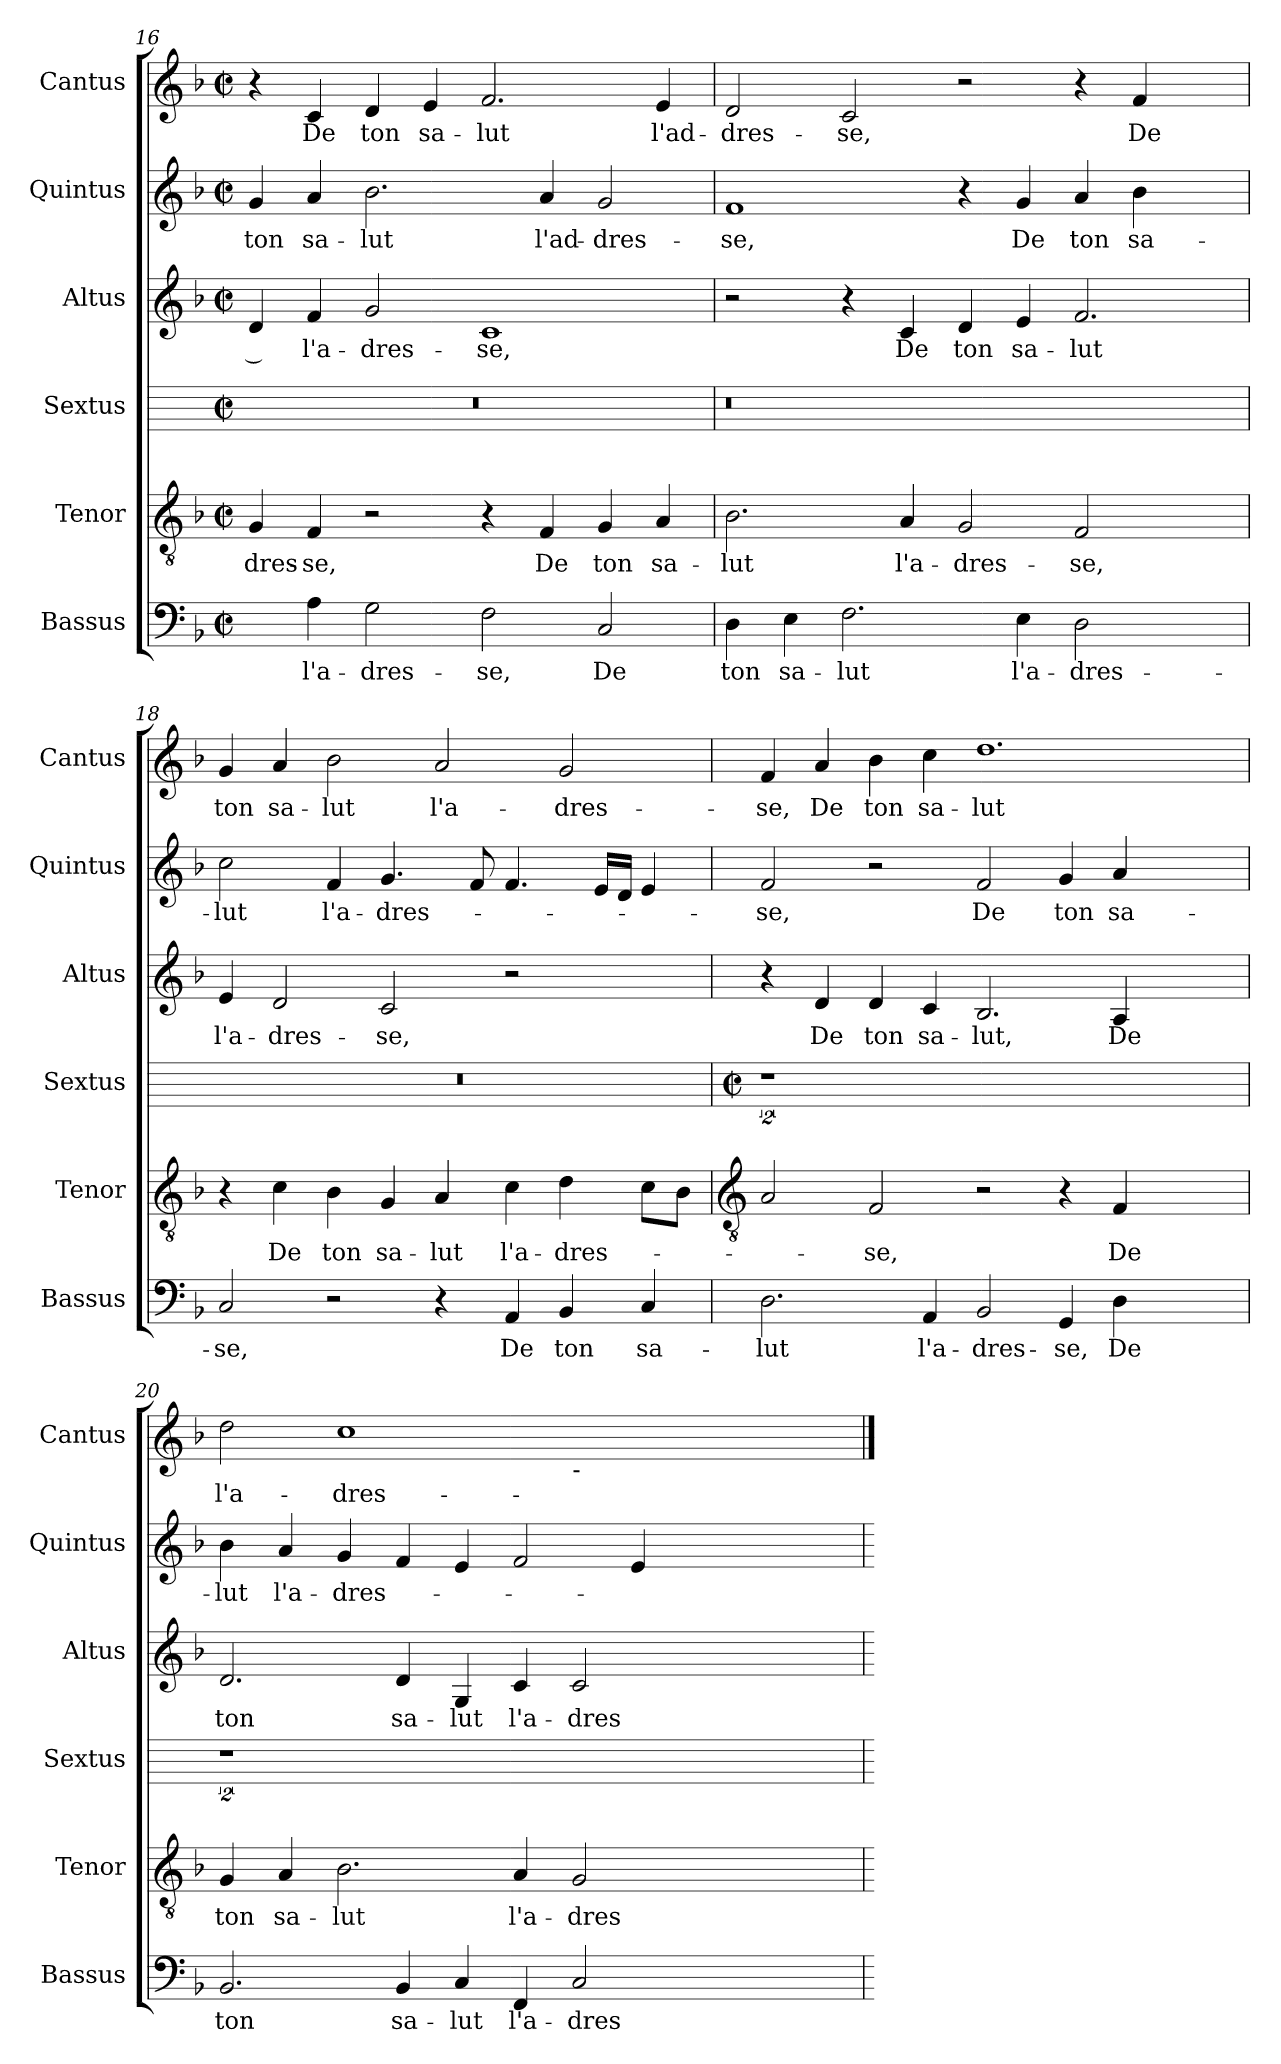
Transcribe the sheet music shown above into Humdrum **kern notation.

**kern	**text	**kern	**text	**kern	**kern	**text	**kern	**text	**kern	**text
*part6	*part6	*part5	*part5	*part4	*part3	*part3	*part2	*part2	*part1	*part1
*staff6	*staff6	*staff5	*staff5	*staff4	*staff3	*staff3	*staff2	*staff2	*staff1	*staff1
*I"Bassus	*	*I"Tenor	*	*I"Sextus	*I"Altus	*	*I"Quintus	*	*I"Cantus	*
*I'Bassus	*	*I'Tenor	*	*I'Sextus	*I'Altus	*	*I'Quintus	*	*I'Cantus	*
!!LO:LB:g=z
*clefF4	*	*clefGv2	*	*	*clefG2	*	*clefG2	*	*clefG2	*
*k[b-]	*	*k[b-]	*	*	*k[b-]	*	*k[b-]	*	*k[b-]	*
*F:	*	*F:	*	*	*F:	*	*F:	*	*F:	*
*M4/2	*	*M4/2	*	*M4/2	*M4/2	*	*M4/2	*	*M4/2	*
*met(c|)	*	*met(c|)	*	*met(c|)	*met(c|)	*	*met(c|)	*	*met(c|)	*
=16	=16	=16	=16	=16	=16	=16	=16	=16	=16	=16
!	!LO:LY:b	!	!LO:LY:b	!	!	!LO:LY:b	!	!LO:LY:b	!	!
4B-yy]	__	4G	-dres-	0r	4d	__	4g	ton	4r	.
!	!LO:LY:b	!	!LO:LY:b	!	!	!LO:LY:b	!	!LO:LY:b	!	!LO:LY:b
4A	l'a-	4F	-se,	.	4f	l'a-	4a	sa-	4c	De
!	!LO:LY:b	!	!	!	!	!LO:LY:b	!	!LO:LY:b	!	!LO:LY:b
2G	-dres-	2r	.	.	2g	-dres-	2.b-	-lut	4d	ton
!	!	!	!	!	!	!	!	!	!	!LO:LY:b
.	.	.	.	.	.	.	.	.	4e	sa-
!	!LO:LY:b	!	!	!	!	!LO:LY:b	!	!	!	!LO:LY:b
2F	-se,	4r	.	.	1c	-se,	.	.	2.f	-lut
!	!	!	!LO:LY:b	!	!	!	!	!LO:LY:b	!	!
.	.	4F	De	.	.	.	4a	l'ad-	.	.
!	!LO:LY:b	!	!LO:LY:b	!	!	!	!	!LO:LY:b	!	!
2C	De	4G	ton	.	.	.	2g	-dres-	.	.
!	!	!	!LO:LY:b	!	!	!	!	!	!	!LO:LY:b
.	.	4A	sa-	.	.	.	.	.	4e	l'ad-
=17	=17	=17	=17	=17	=17	=17	=17	=17	=17	=17
!	!LO:LY:b	!	!LO:LY:b	!	!	!	!	!LO:LY:b	!	!LO:LY:b
4D	ton	2.B-	-lut	0r	2r	.	1f	-se,	2d	-dres-
!	!LO:LY:b	!	!	!	!	!	!	!	!	!
4E	sa-	.	.	.	.	.	.	.	.	.
!	!LO:LY:b	!	!	!	!	!	!	!	!	!LO:LY:b
2.F	-lut	.	.	.	4r	.	.	.	2c	-se,
!	!	!	!LO:LY:b	!	!	!LO:LY:b	!	!	!	!
.	.	4A	l'a-	.	4c	De	.	.	.	.
!	!	!	!LO:LY:b	!	!	!LO:LY:b	!	!	!	!
.	.	2G	-dres-	.	4d	ton	4r	.	2r	.
!	!LO:LY:b	!	!	!	!	!LO:LY:b	!	!LO:LY:b	!	!
4E	l'a-	.	.	.	4e	sa-	4g	De	.	.
!	!LO:LY:b	!	!LO:LY:b	!	!	!LO:LY:b	!	!LO:LY:b	!	!
2D	-dres-	2F	-se,	.	2.f	-lut	4a	ton	4r	.
!	!	!	!	!	!	!	!	!LO:LY:b	!	!LO:LY:b
.	.	.	.	.	.	.	4b-	sa-	4f	De
4ryy	.	4ryy	.	4ryy	.	.	4ryy	.	4ryy	.
=18	=18	=18	=18	=18	=18	=18	=18	=18	=18	=18
!	!LO:LY:b	!	!	!	!	!LO:LY:b	!	!LO:LY:b	!	!LO:LY:b
2C	-se,	4r	.	0r	4e	l'a-	2cc	-lut	4g	ton
!	!	!	!LO:LY:b	!	!	!LO:LY:b	!	!	!	!LO:LY:b
.	.	4c	De	.	2d	-dres-	.	.	4a	sa-
!	!	!	!LO:LY:b	!	!	!	!	!LO:LY:b	!	!LO:LY:b
2r	.	4B-	ton	.	.	.	4f	l'a-	2b-	-lut
!	!	!	!LO:LY:b	!	!	!LO:LY:b	!	!LO:LY:b	!	!
.	.	4G	sa-	.	2c	-se,	4.g	-dres-	.	.
!	!	!	!LO:LY:b	!	!	!	!	!	!	!LO:LY:b
4r	.	4A	-lut	.	.	.	.	.	2a	l'a-
.	.	.	.	.	.	.	8f	.	.	.
!	!LO:LY:b	!	!LO:LY:b	!	!	!	!	!	!	!
4AA	De	4c	l'a-	.	2r	.	4.f	.	.	.
!	!LO:LY:b	!	!LO:LY:b	!	!	!	!	!	!	!LO:LY:b
4BB-	ton	4d	-dres-	.	.	.	.	.	2g	-dres-
.	.	.	.	.	.	.	16eLL	.	.	.
.	.	.	.	.	.	.	16dJJ	.	.	.
!	!LO:LY:b	!	!	!	!	!	!	!	!	!
4C	sa-	8cL	.	.	4ryy	.	4e	.	.	.
.	.	8B-J	.	.	.	.	.	.	.	.
!!LO:LB:g=z
=19	=19	=19	=19	=19	=19	=19	=19	=19	=19	=19
*	*	*clefGv2	*	*	*	*	*	*	*	*
*	*	*	*	*M4/2	*	*	*	*	*	*
*	*	*	*	*met(c|)	*	*	*	*	*	*
!	!LO:LY:b	!	!	!	!	!	!	!LO:LY:b	!	!LO:LY:b
2.D	-lut	2A	.	2%5r	4r	.	2f	-se,	4f	-se,
!	!	!	!	!	!	!LO:LY:b	!	!	!	!LO:LY:b
.	.	.	.	.	4d	De	.	.	4a	De
!	!	!	!LO:LY:b	!	!	!LO:LY:b	!	!	!	!LO:LY:b
.	.	2F	-se,	.	4d	ton	2r	.	4b-	ton
!	!LO:LY:b	!	!	!	!	!LO:LY:b	!	!	!	!LO:LY:b
4AA	l'a-	.	.	.	4c	sa-	.	.	4cc	sa-
!	!LO:LY:b	!	!	!	!	!LO:LY:b	!	!LO:LY:b	!	!LO:LY:b
2BB-	-dres-	2r	.	.	2.B-	-lut,	2f	De	1.dd	-lut
!	!LO:LY:b	!	!	!	!	!	!	!LO:LY:b	!	!
4GG	-se,	4r	.	.	.	.	4g	ton	.	.
!	!LO:LY:b	!	!LO:LY:b	!	!	!LO:LY:b	!	!LO:LY:b	!	!
4D	De	4F	De	.	4A	De	4a	sa-	.	.
2ryy	.	2ryy	.	.	2ryy	.	2ryy	.	.	.
=20	=20	=20	=20	=20	=20	=20	=20	=20	=20	=20
!	!LO:LY:b	!	!LO:LY:b	!	!	!LO:LY:b	!	!LO:LY:b	!	!LO:LY:b
2.BB-	ton	4G	ton	2%7r	2.d	ton	4b-	-lut	2dd	l'a-
!	!	!	!LO:LY:b	!	!	!	!	!LO:LY:b	!	!
.	.	4A	sa-	.	.	.	4a	l'a-	.	.
!	!	!	!LO:LY:b	!	!	!	!	!LO:LY:b	!	!LO:LY:b
.	.	2.B-	-lut	.	.	.	4g	-dres-	1cc	-dres-
!	!LO:LY:b	!	!	!	!	!LO:LY:b	!	!	!	!
4BB-	sa-	.	.	.	4d	sa-	4f	.	.	.
!	!LO:LY:b	!	!	!	!	!LO:LY:b	!	!	!	!
4C	-lut	.	.	.	4G	-lut	4e	.	.	.
!	!LO:LY:b	!	!LO:LY:b	!	!	!LO:LY:b	!	!	!	!
4FF	l'a-	4A	l'a-	.	4c	l'a-	2f	.	.	.
!	!	!	!	!	!	!	!	!	!LO:TX:b:t=-	!
!	!LO:LY:b	!	!LO:LY:b	!	!	!LO:LY:b	!	!	!	!LO:LY:b
2C	-dres-	2G	-dres-	.	2c	-dres-	.	.	0ayy	-se.
.	.	.	.	.	.	.	4e	.	.	.
1.ryy	.	1.ryy	.	.	1.ryy	.	1.ryy	.	.	.
=	==	=	==	=	=	==	=	==	==	==
*-	*-	*-	*-	*-	*-	*-	*-	*-	*-	*-
